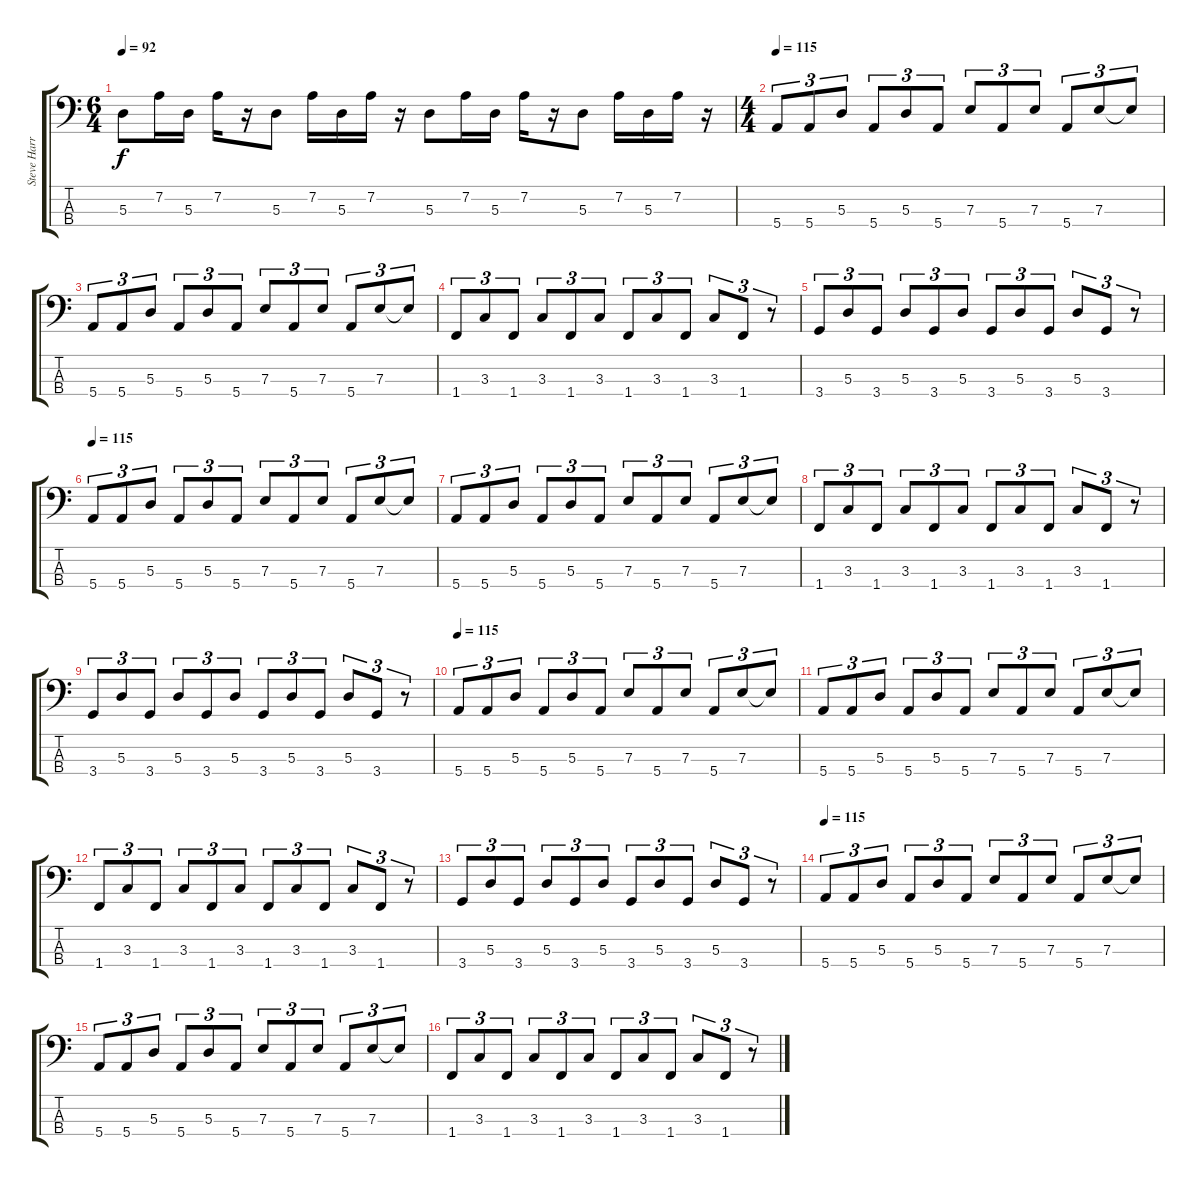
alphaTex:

\track ("Steve Harris" "Steve Harr") {instrument acousticbass}
\staff {score tabs}
\tuning (G2 D2 A1 E1) {hide}
\ts (6 4)
\tempo 92
\clef f4
\ks c
5.3.8{dy f} 7.2.16 5.3.16 7.2.16 r.16 5.3.8 7.2.16 5.3.16 7.2.16 r.16 5.3.8 7.2.16 5.3.16 7.2.16 r.16 5.3.8 7.2.16 5.3.16 7.2.16 r.16 |
\ts (4 4)
\tempo 115
5.4.8{tu (3 2)} 5.4.8{tu (3 2)} 5.3.8{tu (3 2)} 5.4.8{tu (3 2)} 5.3.8{tu (3 2)} 5.4.8{tu (3 2)} 7.3.8{tu (3 2)} 5.4.8{tu (3 2)} 7.3.8{tu (3 2)} 5.4.8{tu (3 2)} 7.3.8{tu (3 2)} 7.3{t}.8{tu (3 2)} |
5.4.8{tu (3 2)} 5.4.8{tu (3 2)} 5.3.8{tu (3 2)} 5.4.8{tu (3 2)} 5.3.8{tu (3 2)} 5.4.8{tu (3 2)} 7.3.8{tu (3 2)} 5.4.8{tu (3 2)} 7.3.8{tu (3 2)} 5.4.8{tu (3 2)} 7.3.8{tu (3 2)} 7.3{t}.8{tu (3 2)} |
1.4.8{tu (3 2)} 3.3.8{tu (3 2)} 1.4.8{tu (3 2)} 3.3.8{tu (3 2)} 1.4.8{tu (3 2)} 3.3.8{tu (3 2)} 1.4.8{tu (3 2)} 3.3.8{tu (3 2)} 1.4.8{tu (3 2)} 3.3.8{tu (3 2)} 1.4.8{tu (3 2)} r.8{tu (3 2)} |
3.4.8{tu (3 2)} 5.3.8{tu (3 2)} 3.4.8{tu (3 2)} 5.3.8{tu (3 2)} 3.4.8{tu (3 2)} 5.3.8{tu (3 2)} 3.4.8{tu (3 2)} 5.3.8{tu (3 2)} 3.4.8{tu (3 2)} 5.3.8{tu (3 2)} 3.4.8{tu (3 2)} r.8{tu (3 2)} |
\tempo 115
5.4.8{tu (3 2)} 5.4.8{tu (3 2)} 5.3.8{tu (3 2)} 5.4.8{tu (3 2)} 5.3.8{tu (3 2)} 5.4.8{tu (3 2)} 7.3.8{tu (3 2)} 5.4.8{tu (3 2)} 7.3.8{tu (3 2)} 5.4.8{tu (3 2)} 7.3.8{tu (3 2)} 7.3{t}.8{tu (3 2)} |
5.4.8{tu (3 2)} 5.4.8{tu (3 2)} 5.3.8{tu (3 2)} 5.4.8{tu (3 2)} 5.3.8{tu (3 2)} 5.4.8{tu (3 2)} 7.3.8{tu (3 2)} 5.4.8{tu (3 2)} 7.3.8{tu (3 2)} 5.4.8{tu (3 2)} 7.3.8{tu (3 2)} 7.3{t}.8{tu (3 2)} |
1.4.8{tu (3 2)} 3.3.8{tu (3 2)} 1.4.8{tu (3 2)} 3.3.8{tu (3 2)} 1.4.8{tu (3 2)} 3.3.8{tu (3 2)} 1.4.8{tu (3 2)} 3.3.8{tu (3 2)} 1.4.8{tu (3 2)} 3.3.8{tu (3 2)} 1.4.8{tu (3 2)} r.8{tu (3 2)} |
3.4.8{tu (3 2)} 5.3.8{tu (3 2)} 3.4.8{tu (3 2)} 5.3.8{tu (3 2)} 3.4.8{tu (3 2)} 5.3.8{tu (3 2)} 3.4.8{tu (3 2)} 5.3.8{tu (3 2)} 3.4.8{tu (3 2)} 5.3.8{tu (3 2)} 3.4.8{tu (3 2)} r.8{tu (3 2)} |
\tempo 115
5.4.8{tu (3 2)} 5.4.8{tu (3 2)} 5.3.8{tu (3 2)} 5.4.8{tu (3 2)} 5.3.8{tu (3 2)} 5.4.8{tu (3 2)} 7.3.8{tu (3 2)} 5.4.8{tu (3 2)} 7.3.8{tu (3 2)} 5.4.8{tu (3 2)} 7.3.8{tu (3 2)} 7.3{t}.8{tu (3 2)} |
5.4.8{tu (3 2)} 5.4.8{tu (3 2)} 5.3.8{tu (3 2)} 5.4.8{tu (3 2)} 5.3.8{tu (3 2)} 5.4.8{tu (3 2)} 7.3.8{tu (3 2)} 5.4.8{tu (3 2)} 7.3.8{tu (3 2)} 5.4.8{tu (3 2)} 7.3.8{tu (3 2)} 7.3{t}.8{tu (3 2)} |
1.4.8{tu (3 2)} 3.3.8{tu (3 2)} 1.4.8{tu (3 2)} 3.3.8{tu (3 2)} 1.4.8{tu (3 2)} 3.3.8{tu (3 2)} 1.4.8{tu (3 2)} 3.3.8{tu (3 2)} 1.4.8{tu (3 2)} 3.3.8{tu (3 2)} 1.4.8{tu (3 2)} r.8{tu (3 2)} |
3.4.8{tu (3 2)} 5.3.8{tu (3 2)} 3.4.8{tu (3 2)} 5.3.8{tu (3 2)} 3.4.8{tu (3 2)} 5.3.8{tu (3 2)} 3.4.8{tu (3 2)} 5.3.8{tu (3 2)} 3.4.8{tu (3 2)} 5.3.8{tu (3 2)} 3.4.8{tu (3 2)} r.8{tu (3 2)} |
\tempo 115
5.4.8{tu (3 2)} 5.4.8{tu (3 2)} 5.3.8{tu (3 2)} 5.4.8{tu (3 2)} 5.3.8{tu (3 2)} 5.4.8{tu (3 2)} 7.3.8{tu (3 2)} 5.4.8{tu (3 2)} 7.3.8{tu (3 2)} 5.4.8{tu (3 2)} 7.3.8{tu (3 2)} 7.3{t}.8{tu (3 2)} |
5.4.8{tu (3 2)} 5.4.8{tu (3 2)} 5.3.8{tu (3 2)} 5.4.8{tu (3 2)} 5.3.8{tu (3 2)} 5.4.8{tu (3 2)} 7.3.8{tu (3 2)} 5.4.8{tu (3 2)} 7.3.8{tu (3 2)} 5.4.8{tu (3 2)} 7.3.8{tu (3 2)} 7.3{t}.8{tu (3 2)} |
1.4.8{tu (3 2)} 3.3.8{tu (3 2)} 1.4.8{tu (3 2)} 3.3.8{tu (3 2)} 1.4.8{tu (3 2)} 3.3.8{tu (3 2)} 1.4.8{tu (3 2)} 3.3.8{tu (3 2)} 1.4.8{tu (3 2)} 3.3.8{tu (3 2)} 1.4.8{tu (3 2)} r.8{tu (3 2)}
